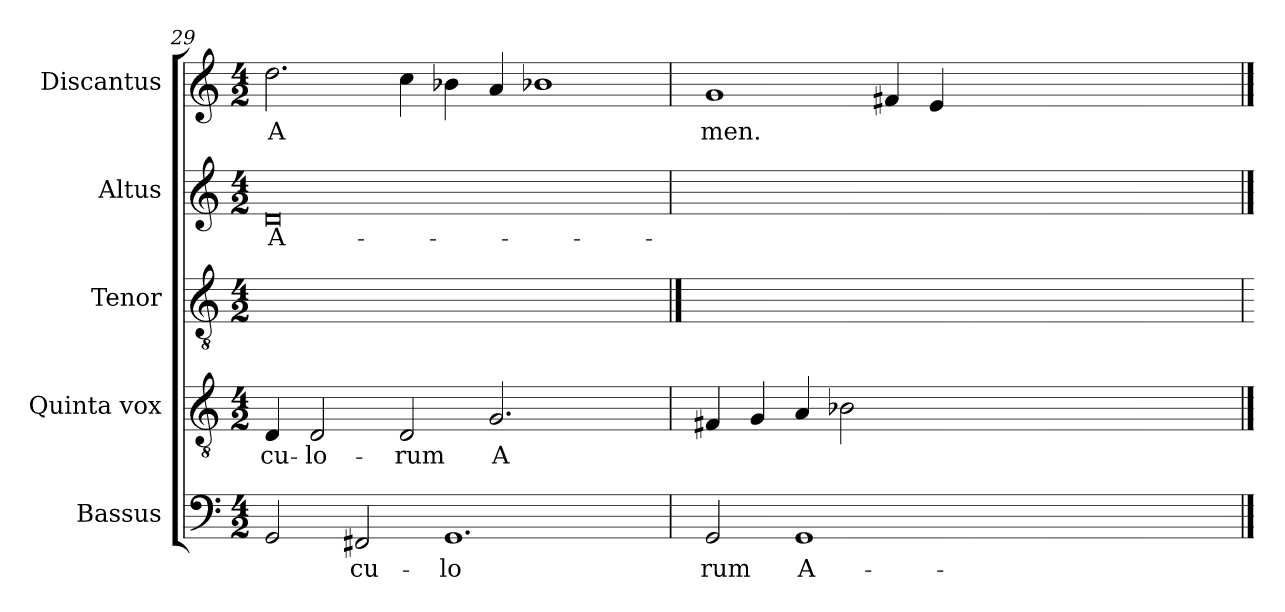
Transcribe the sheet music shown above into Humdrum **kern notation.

**kern	**text	**kern	**text	**kern	**text	**kern	**text	**kern	**text
*part5	*part5	*part4	*part4	*part3	*part3	*part2	*part2	*part1	*part1
*staff5	*staff5	*staff4	*staff4	*staff3	*staff3	*staff2	*staff2	*staff1	*staff1
*I"Bassus	*	*I"Quinta vox	*	*I"Tenor	*	*I"Altus	*	*I"Discantus	*
*clefF4	*	*clefGv2	*	*clefGv2	*	*clefG2	*	*clefG2	*
*k[]	*	*k[]	*	*k[]	*	*k[]	*	*k[]	*
*C:	*	*C:	*	*C:	*	*C:	*	*C:	*
*M4/2	*	*M4/2	*	*M4/2	*	*M4/2	*	*M4/2	*
=29	=29	=29	=29	=29	=29	=29	=29	=29	=29
!	!	!	!LO:LY:b	!	!LO:LY:b	!	!LO:LY:b	!	!LO:LY:b
2GG	.	4D	-cu-	0Dyy	-men.	0d	A-	2.dd	A
!	!	!	!LO:LY:b	!	!	!	!	!	!
.	.	2D	-lo-	.	.	.	.	.	.
!	!LO:LY:b	!	!	!	!	!	!	!	!
2FF#X	cu-	.	.	.	.	.	.	.	.
!	!	!	!LO:LY:b	!	!	!	!	!	!
.	.	2D	-rum	.	.	.	.	4cc	.
!	!LO:LY:b	!	!	!	!	!	!	!	!
1.GG	-lo	.	.	.	.	.	.	4b-X	.
!	!	!	!LO:LY:b	!	!	!	!	!	!
.	.	2.G	A	.	.	.	.	4a	.
.	.	.	.	.	.	.	.	1b-X	.
.	.	2ryy	.	2ryy	.	2ryy	.	.	.
=30	=30	=30	=30	==30	=30	=30	=30	=30	=30
!	!LO:LY:b	!	!	!	!	!	!LO:LY:b	!	!LO:LY:b
2GG	rum	4F#X	.	0ryy	.	0dyy	-men.	1g	men.
.	.	4G	.	.	.	.	.	.	.
!	!LO:LY:b	!	!	!	!	!	!	!	!
1GG	A-	4A	.	.	.	.	.	.	.
.	.	2B-X	.	.	.	.	.	.	.
.	.	.	.	.	.	.	.	4f#X	.
!	!	!	!LO:LY:b	!	!	!	!	!	!
.	.	0Ayy	men.	.	.	.	.	4e	.
!	!LO:LY:b	!	!	!	!	!	!	!	!
0Dyy	-men.	.	.	.	.	.	.	1f#yy	.
.	.	.	.	1.ryy	.	1.ryy	.	.	.
.	.	.	.	.	.	.	.	1ryy	.
.	.	4ryy	.	.	.	.	.	.	.
==	==	==	==	=	==	==	==	==	==
*-	*-	*-	*-	*-	*-	*-	*-	*-	*-
